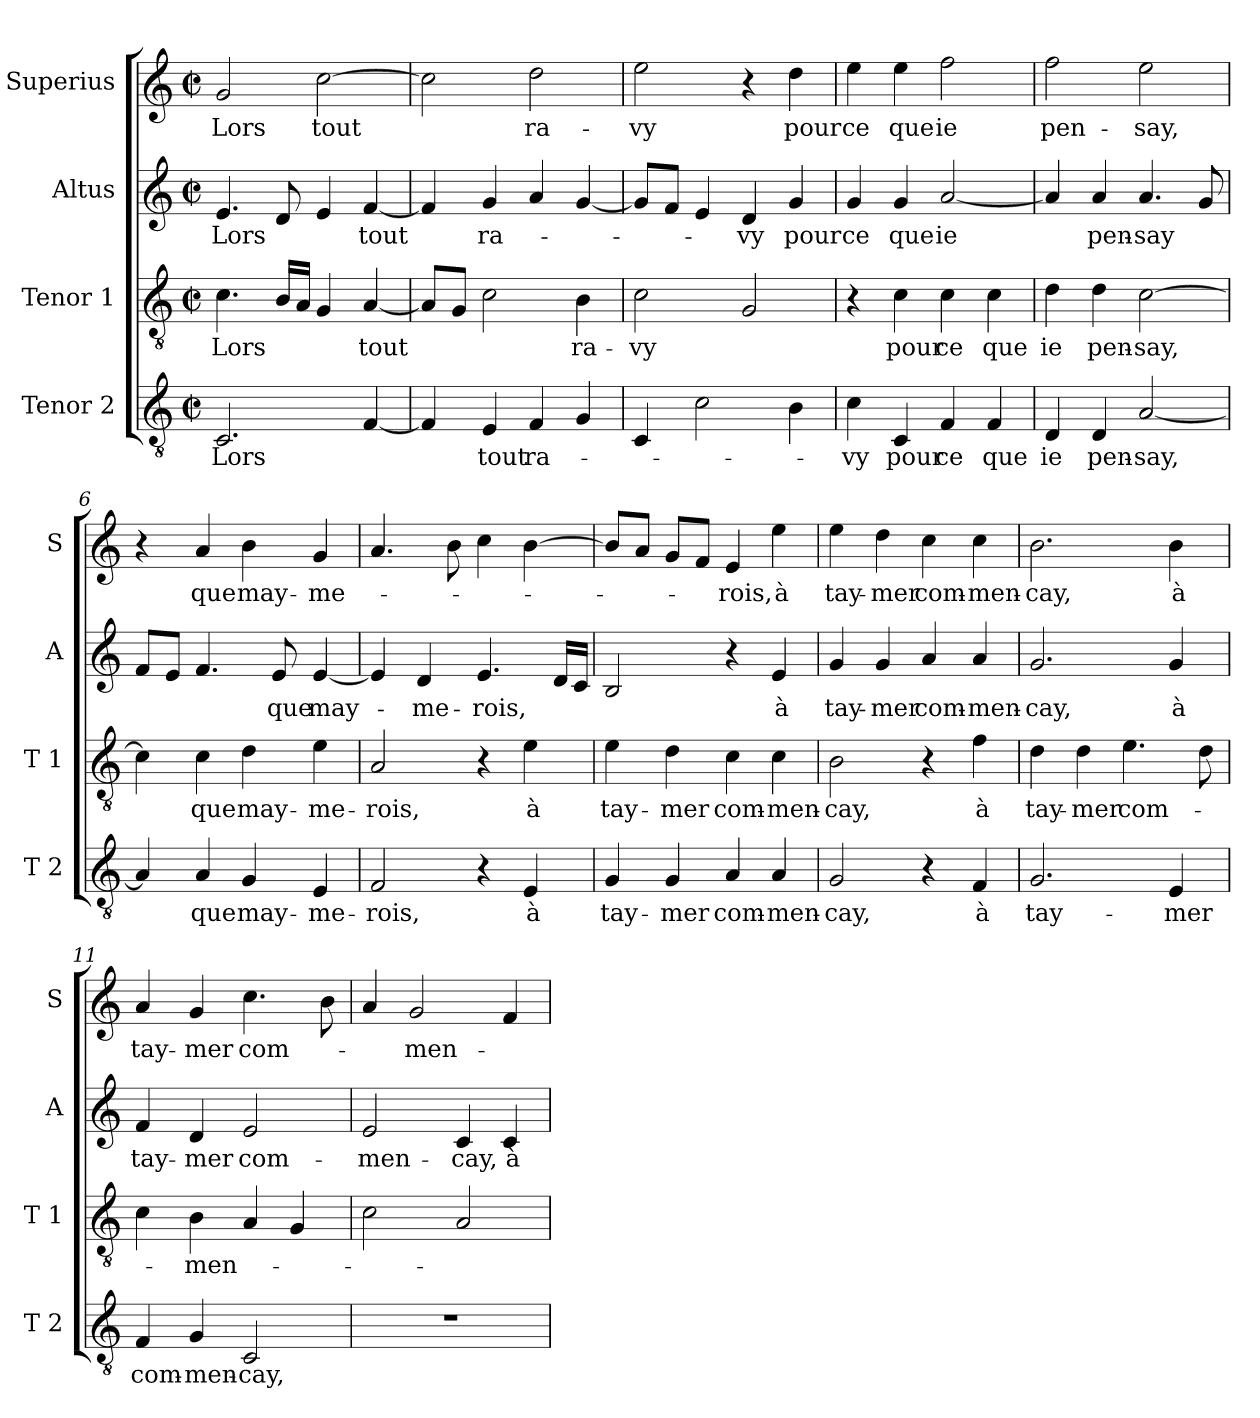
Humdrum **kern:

**kern	**text	**kern	**text	**kern	**text	**kern	**text
*part4	*part4	*part3	*part3	*part2	*part2	*part1	*part1
*staff4	*staff4	*staff3	*staff3	*staff2	*staff2	*staff1	*staff1
*I"Tenor 2	*	*I"Tenor 1	*	*I"Altus	*	*I"Superius	*
*I'T 2	*	*I'T 1	*	*I'A	*	*I'S	*
*clefGv2	*	*clefGv2	*	*clefG2	*	*clefG2	*
*k[]	*	*k[]	*	*k[]	*	*k[]	*
*C:	*	*C:	*	*C:	*	*C:	*
*M2/2	*	*M2/2	*	*M2/2	*	*M2/2	*
*met(c|)	*	*met(c|)	*	*met(c|)	*	*met(c|)	*
=1	=1	=1	=1	=1	=1	=1	=1
!	!LO:LY:b	!	!LO:LY:b	!	!LO:LY:b	!	!LO:LY:b
2.C/	Lors	4.c\	Lors	4.e/	Lors	2g/	Lors
.	.	16B/LL	.	8d/	.	.	.
.	.	16A/JJ	.	.	.	.	.
!	!	!	!	!	!	!	!LO:LY:b
.	.	4G/	.	4e/	.	[2cc\	tout
!	!	!	!LO:LY:b	!	!LO:LY:b	!	!
[4F/	.	[4A/	tout	[4f/	tout	.	.
=2	=2	=2	=2	=2	=2	=2	=2
4F/]	.	8A/L]	.	4f/]	.	2cc\]	.
.	.	8G/J	.	.	.	.	.
!	!LO:LY:b	!	!	!	!LO:LY:b	!	!
4E/	tout	2c\	.	4g/	ra-	.	.
!	!LO:LY:b	!	!	!	!	!	!LO:LY:b
4F/	ra-	.	.	4a/	.	2dd\	ra-
!	!	!	!LO:LY:b	!	!	!	!
4G/	.	4B\	ra-	[4g/	.	.	.
=3	=3	=3	=3	=3	=3	=3	=3
!	!	!	!LO:LY:b	!	!	!	!LO:LY:b
4C/	.	2c\	-vy	8g/L]	.	2ee\	-vy
.	.	.	.	8f/J	.	.	.
2c\	.	.	.	4e/	.	.	.
!	!	!	!	!	!LO:LY:b	!	!
.	.	2G/	.	4d/	-vy	4r	.
!	!	!	!	!	!LO:LY:b	!	!LO:LY:b
4B\	.	.	.	4g/	pour	4dd\	pour
=4	=4	=4	=4	=4	=4	=4	=4
!	!LO:LY:b	!	!	!	!LO:LY:b	!	!LO:LY:b
4c\	-vy	4r	.	4g/	ce	4ee\	ce
!	!LO:LY:b	!	!LO:LY:b	!	!LO:LY:b	!	!LO:LY:b
4C/	pour	4c\	pour	4g/	que	4ee\	que
!	!LO:LY:b	!	!LO:LY:b	!	!LO:LY:b	!	!LO:LY:b
4F/	ce	4c\	ce	[2a/	ie	2ff\	ie
!	!LO:LY:b	!	!LO:LY:b	!	!	!	!
4F/	que	4c\	que	.	.	.	.
=5	=5	=5	=5	=5	=5	=5	=5
!	!LO:LY:b	!	!LO:LY:b	!	!	!	!LO:LY:b
4D/	ie	4d\	ie	4a/]	.	2ff\	pen-
!	!LO:LY:b	!	!LO:LY:b	!	!LO:LY:b	!	!
4D/	pen-	4d\	pen-	4a/	pen-	.	.
!	!LO:LY:b	!	!LO:LY:b	!	!LO:LY:b	!	!LO:LY:b
[2A/	-say,	[2c\	-say,	4.a/	-say	2ee\	-say,
.	.	.	.	8g/	.	.	.
!!LO:LB:g=z
=6	=6	=6	=6	=6	=6	=6	=6
4A/]	.	4c\]	.	8f/L	.	4r	.
.	.	.	.	8e/J	.	.	.
!	!LO:LY:b	!	!LO:LY:b	!	!	!	!LO:LY:b
4A/	que	4c\	que	4.f/	.	4a/	que
!	!LO:LY:b	!	!LO:LY:b	!	!	!	!LO:LY:b
4G/	may-	4d\	may-	.	.	4b\	may-
!	!	!	!	!	!LO:LY:b	!	!
.	.	.	.	8e/	que	.	.
!	!LO:LY:b	!	!LO:LY:b	!	!LO:LY:b	!	!LO:LY:b
4E/	-me-	4e\	-me-	[4e/	may-	4g/	-me-
=7	=7	=7	=7	=7	=7	=7	=7
!	!LO:LY:b	!	!LO:LY:b	!	!	!	!
2F/	-rois,	2A/	-rois,	4e/]	.	4.a/	.
!	!	!	!	!	!LO:LY:b	!	!
.	.	.	.	4d/	-me-	.	.
.	.	.	.	.	.	8b\	.
!	!	!	!	!	!LO:LY:b	!	!
4r	.	4r	.	4.e/	-rois,	4cc\	.
!	!LO:LY:b	!	!LO:LY:b	!	!	!	!
4E/	à	4e\	à	.	.	[4b\	.
.	.	.	.	16d/LL	.	.	.
.	.	.	.	16c/JJ	.	.	.
=8	=8	=8	=8	=8	=8	=8	=8
!	!LO:LY:b	!	!LO:LY:b	!	!	!	!
4G/	tay-	4e\	tay-	2B/	.	8b/L]	.
.	.	.	.	.	.	8a/J	.
!	!LO:LY:b	!	!LO:LY:b	!	!	!	!
4G/	-mer	4d\	-mer	.	.	8g/L	.
.	.	.	.	.	.	8f/J	.
!	!LO:LY:b	!	!LO:LY:b	!	!	!	!LO:LY:b
4A/	com-	4c\	com-	4r	.	4e/	-rois,
!	!LO:LY:b	!	!LO:LY:b	!	!LO:LY:b	!	!LO:LY:b
4A/	-men-	4c\	-men-	4e/	à	4ee\	à
=9	=9	=9	=9	=9	=9	=9	=9
!	!LO:LY:b	!	!LO:LY:b	!	!LO:LY:b	!	!LO:LY:b
2G/	-cay,	2B\	-cay,	4g/	tay-	4ee\	tay-
!	!	!	!	!	!LO:LY:b	!	!LO:LY:b
.	.	.	.	4g/	-mer	4dd\	-mer
!	!	!	!	!	!LO:LY:b	!	!LO:LY:b
4r	.	4r	.	4a/	com-	4cc\	com-
!	!LO:LY:b	!	!LO:LY:b	!	!LO:LY:b	!	!LO:LY:b
4F/	à	4f\	à	4a/	-men-	4cc\	-men-
=10	=10	=10	=10	=10	=10	=10	=10
!	!LO:LY:b	!	!LO:LY:b	!	!LO:LY:b	!	!LO:LY:b
2.G/	tay-	4d\	tay-	2.g/	-cay,	2.b\	-cay,
!	!	!	!LO:LY:b	!	!	!	!
.	.	4d\	-mer	.	.	.	.
!	!	!	!LO:LY:b	!	!	!	!
.	.	4.e\	com-	.	.	.	.
!	!LO:LY:b	!	!	!	!LO:LY:b	!	!LO:LY:b
4E/	-mer	.	.	4g/	à	4b\	à
.	.	8d\	.	.	.	.	.
!!LO:LB:g=z
=11	=11	=11	=11	=11	=11	=11	=11
!	!LO:LY:b	!	!	!	!LO:LY:b	!	!LO:LY:b
4F/	com-	4c\	.	4f/	tay-	4a/	tay-
!	!LO:LY:b	!	!LO:LY:b	!	!LO:LY:b	!	!LO:LY:b
4G/	-men-	4B\	-men-	4d/	-mer	4g/	-mer
!	!LO:LY:b	!	!	!	!LO:LY:b	!	!LO:LY:b
2C/	-cay,	4A/	.	2e/	com-	4.cc\	com-
.	.	4G/	.	.	.	.	.
.	.	.	.	.	.	8b\	.
=12	=12	=12	=12	=12	=12	=12	=12
!	!	!	!	!	!LO:LY:b	!	!
1r	.	2c\	.	2e/	-men-	4a/	.
!	!	!	!	!	!	!	!LO:LY:b
.	.	.	.	.	.	2g/	-men-
!	!	!	!	!	!LO:LY:b	!	!
.	.	2A/	.	4c/	-cay,	.	.
!	!	!	!	!	!LO:LY:b	!	!
.	.	.	.	4c/	à	4f/	.
=	=	=	=	=	=	=	=
*-	*-	*-	*-	*-	*-	*-	*-
